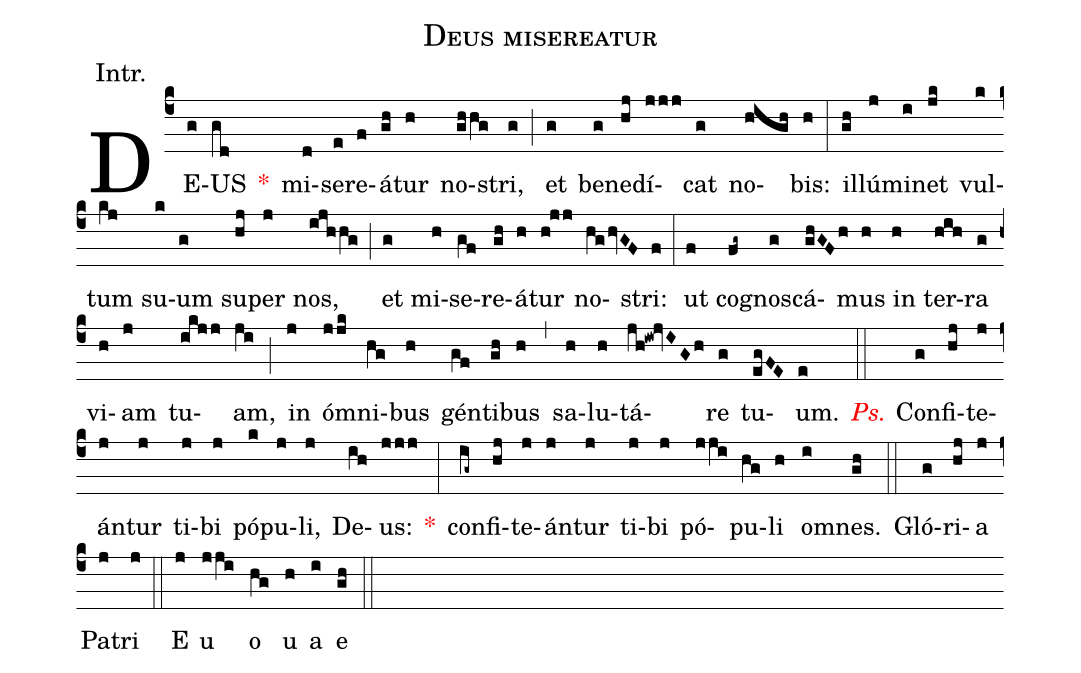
name:Deus misereatur;
annotation:Intr.;
mode:III.;
office-part:Introit;
%%
(c4) DE(g)US(gd) <v>\red{*}</v>() mi(d)se(e)re(f)á(gh)tur(h) no(ghhg)stri,(g) (;) et(g) be(g)ne(hj)dí(jjj)cat(g) no(high)bis:(h) (:) il(gh)lú(j)mi(i)net(jk) vul(k)tum(kj) su(k)um(g) su(hj)per(j) nos,(ijhhg) (;) et(g) mi(h)se(gf)re(gh)á(h)tur(h!jj) no(hghvGF)stri:(f) (:) ut(f) co(fg~)gno(g)scá(ghGFh)mus(h) in(h) ter(hih)ra(g) vi(h)am(j) tu(ikjj)am,(ji) (;) in(j) ó(jjk)mni(hg)bus(h) gén(gf)ti(gh)bus(h) (,) sa(h)lu(h)tá(jh!iw!jvIGh)re(g) tu(egFE)um.(e) (::) <v>\redit{Ps.}</v> Con(g)fi(hj)te(j)án(j)tur(j) ti(j)bi(j) pó(k)pu(j)li,(j) De(ih)us:(jjj) <v>\red{*}</v>(:) con(ig~)fi(hj)te(j)án(j)tur(j) ti(j)bi(j) pó(jji)pu(hg)li(h) o(i)mnes.(gh) (::) Gló(g)ri(hj)a(j) Pa(j)tri(j) (::) E(j) u(jji) o(hg) u(h) a(i) e(gh) (::)
